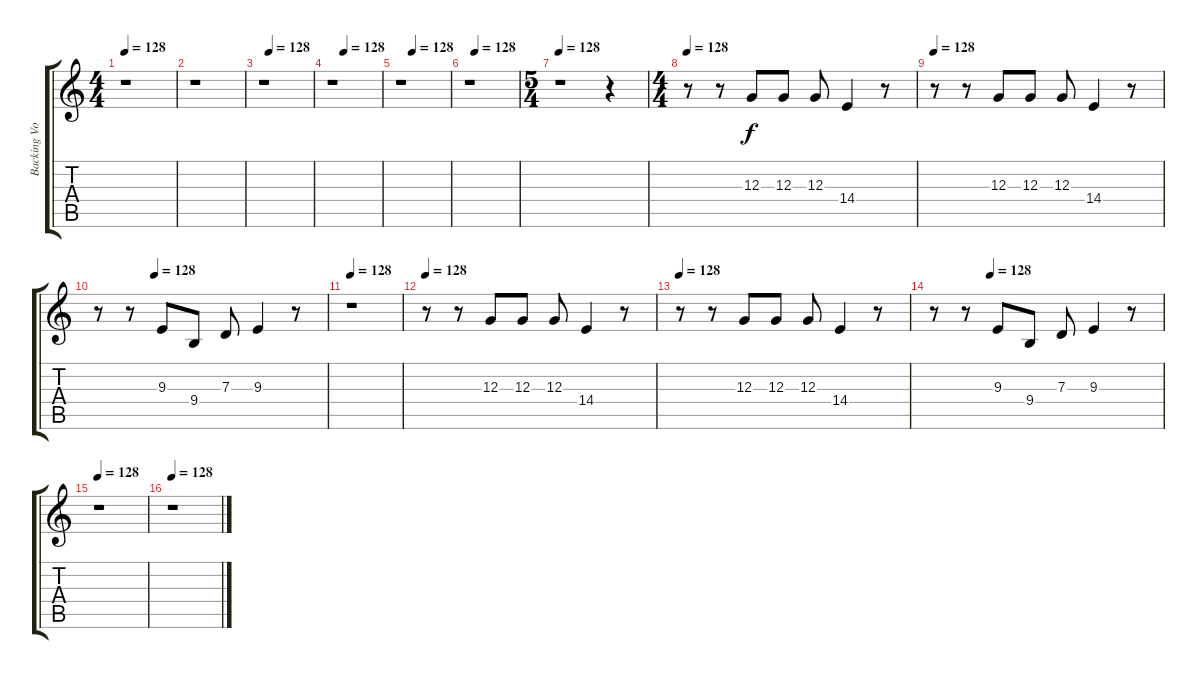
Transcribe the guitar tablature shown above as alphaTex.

\track ("Backing Vocals" "Backing Vo") {instrument lead2sawtooth}
\staff {score tabs}
\tuning (E4 B3 G3 D3 A2 E2) {hide}
\ts (4 4)
\tempo 128
\clef g2
\ks c
r.1{dy f} |
r.1 |
\tempo (128 0.125)
r.1 |
\tempo (128 0.25)
r.1 |
\tempo (128 0.25)
r.1 |
\tempo (128 0.125)
r.1 |
\ts (5 4)
\tempo 128
r.1 r.4 |
\ts (4 4)
\tempo 128
r.8 r.8 12.3.8 12.3.8 12.3.8 14.4.4 r.8 |
\tempo 128
r.8 r.8 12.3.8 12.3.8 12.3.8 14.4.4 r.8 |
\tempo (128 0.25)
r.8 r.8 9.3.8 9.4.8 7.3.8 9.3.4 r.8 |
\tempo 128
r.1 |
\tempo 128
r.8 r.8 12.3.8 12.3.8 12.3.8 14.4.4 r.8 |
\tempo 128
r.8 r.8 12.3.8 12.3.8 12.3.8 14.4.4 r.8 |
\tempo (128 0.25)
r.8 r.8 9.3.8 9.4.8 7.3.8 9.3.4 r.8 |
\tempo 128
r.1 |
\tempo 128
r.1
